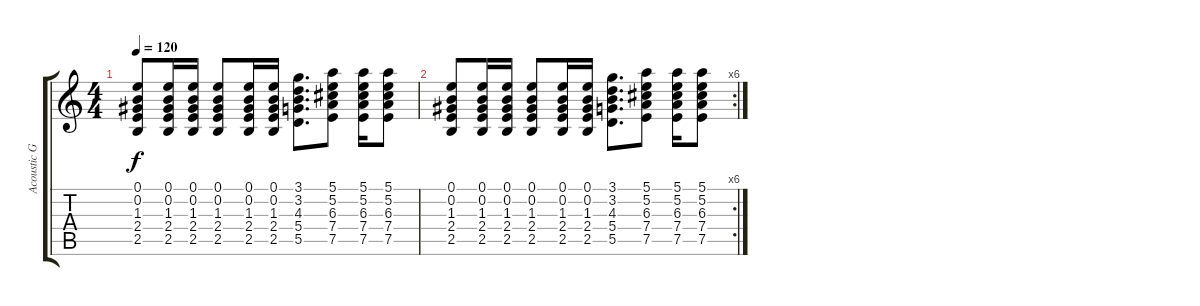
\track ("Acoustic Guitar " "Acoustic G") {instrument acousticguitarsteel}
\staff {score tabs}
\tuning (E4 B3 G3 D3 A2 E2) {hide}
\ts (4 4)
\tempo 120
\clef g2
\ks c
(0.1 0.2 1.3 2.4 2.5).8{dy f} (0.1 0.2 1.3 2.4 2.5).16 (0.1 0.2 1.3 2.4 2.5).16 (0.1 0.2 1.3 2.4 2.5).8 (0.1 0.2 1.3 2.4 2.5).16 (0.1 0.2 1.3 2.4 2.5).16 (3.1 3.2 4.3 5.4 5.5).8{d} (5.1 5.2 6.3 7.4 7.5).8 (5.1 5.2 6.3 7.4 7.5).16 (5.1 5.2 6.3 7.4 7.5).8 |
\rc 6
(0.1 0.2 1.3 2.4 2.5).8 (0.1 0.2 1.3 2.4 2.5).16 (0.1 0.2 1.3 2.4 2.5).16 (0.1 0.2 1.3 2.4 2.5).8 (0.1 0.2 1.3 2.4 2.5).16 (0.1 0.2 1.3 2.4 2.5).16 (3.1 3.2 4.3 5.4 5.5).8{d} (5.1 5.2 6.3 7.4 7.5).8 (5.1 5.2 6.3 7.4 7.5).16 (5.1 5.2 6.3 7.4 7.5).8
